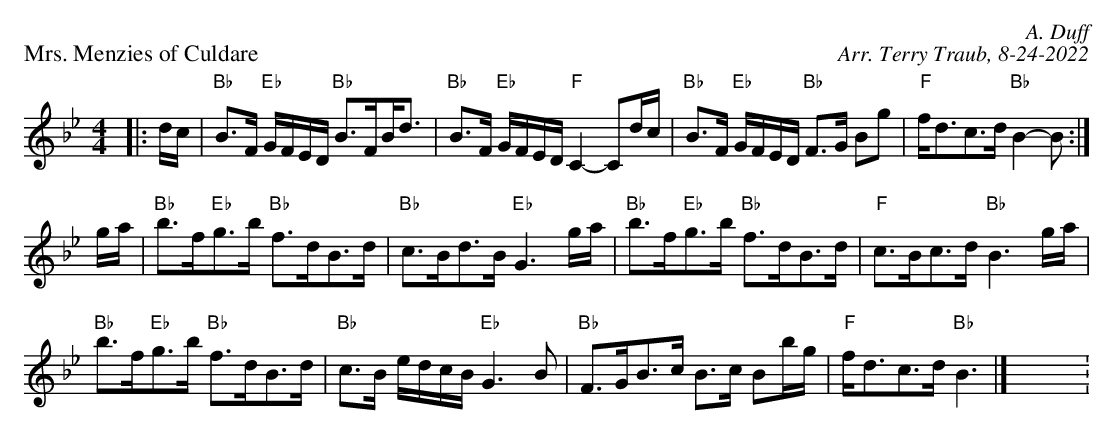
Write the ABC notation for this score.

X:1
P: Mrs. Menzies of Culdare
C: A. Duff
C: Arr. Terry Traub, 8-24-2022
M: 4/4
L: 1/8
K: Bb
|: d/c/|"Bb"B>F "Eb"G/F/E/D/ "Bb"B>F!beambr1!B<d|"Bb"B>F "Eb"G/F/E/D/ "F"C2-Cd/c/|"Bb"B>F "Eb"G/F/E/D/ "Bb"F>G Bg|"F"f<dc>d "Bb"B2-B :|
g/a/|"Bb"b>f"Eb"g>b "Bb"f>dB>d|"Bb"c>Bd>B "Eb"G3 g/a/|"Bb"b>f"Eb"g>b "Bb"f>dB>d|"F"c>Bc>d "Bb"B3 g/a/|
"Bb"b>f"Eb"g>b "Bb"f>dB>d|"Bb"c>B e/d/c/B/ "Eb"G3 B|"Bb"F>GB>c B>c Bb/g/|"F"f<dc>d "Bb"B3 |]X: 1
